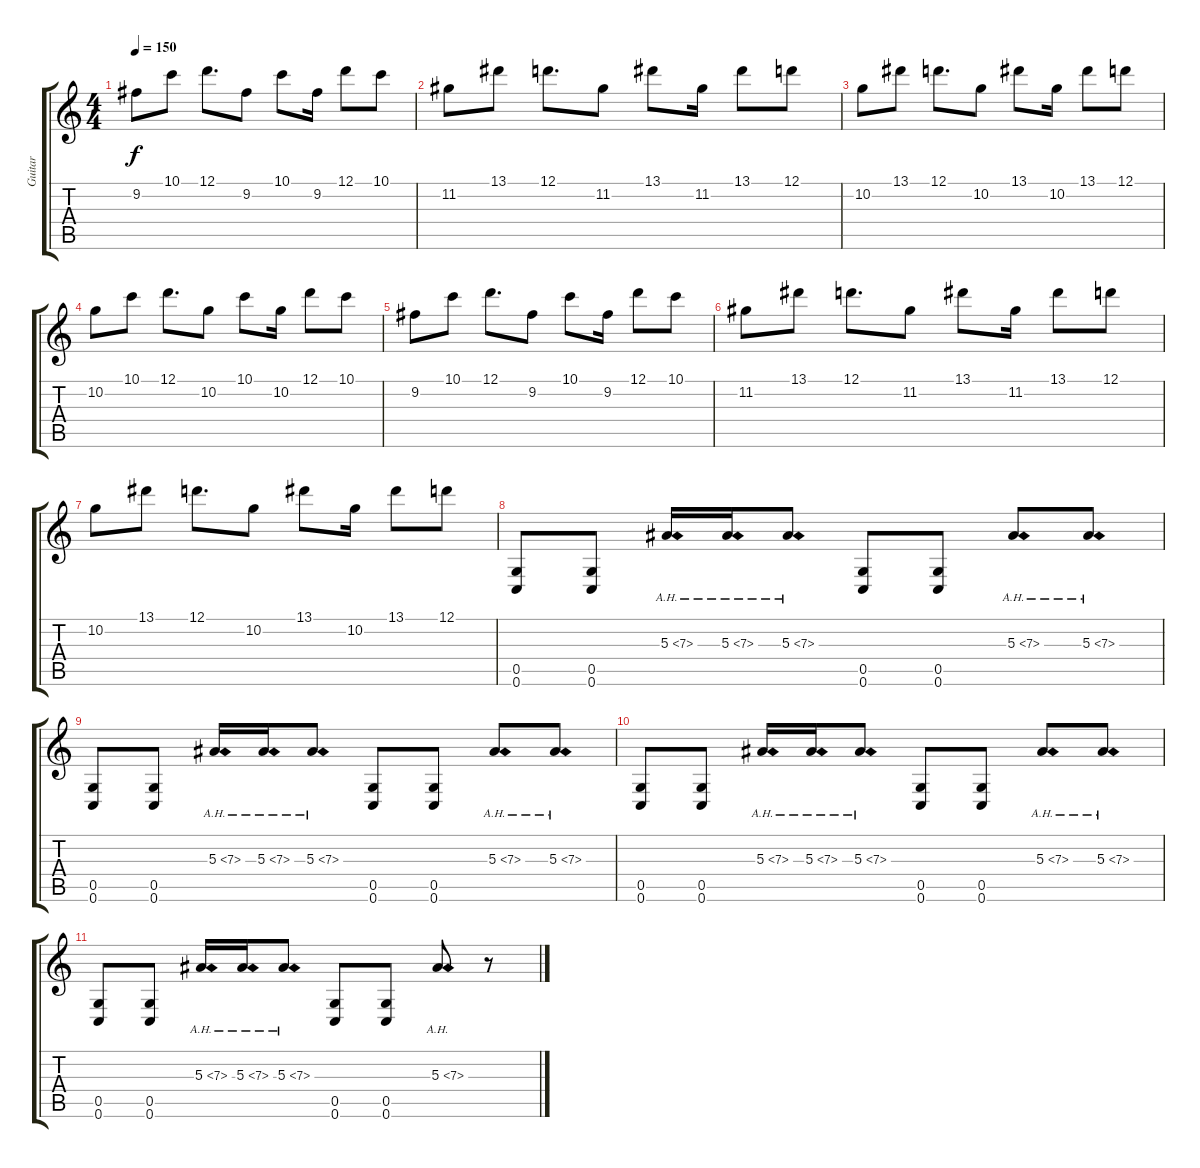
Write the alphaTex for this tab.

\track ("Guitar" "Guitar") {instrument distortionguitar}
\staff {score tabs}
\tuning (D4 A3 F3 C3 G2 C2) {hide}
\ts (4 4)
\tempo 150
\clef g2
\ks c
9.2.8{dy f instrument electricguitarclean} 10.1.8 12.1.8{d} 9.2.8 10.1.8 9.2.16 12.1.8 10.1.8 |
11.2.8 13.1.8 12.1.8{d} 11.2.8 13.1.8 11.2.16 13.1.8 12.1.8 |
10.2.8 13.1.8 12.1.8{d} 10.2.8 13.1.8 10.2.16 13.1.8 12.1.8 |
10.2.8{instrument electricguitarclean} 10.1.8 12.1.8{d} 10.2.8 10.1.8 10.2.16 12.1.8 10.1.8 |
9.2.8{instrument electricguitarclean} 10.1.8 12.1.8{d} 9.2.8 10.1.8 9.2.16 12.1.8 10.1.8 |
11.2.8 13.1.8 12.1.8{d} 11.2.8 13.1.8 11.2.16 13.1.8 12.1.8 |
10.2.8 13.1.8 12.1.8{d} 10.2.8 13.1.8 10.2.16 13.1.8 12.1.8 |
(0.5 0.6).8{instrument distortionguitar} (0.5 0.6).8 5.3{ah 2}.16 5.3{ah 2}.16 5.3{ah 2}.8 (0.5 0.6).8 (0.5 0.6).8 5.3{ah 2}.8 5.3{ah 2}.8 |
(0.5 0.6).8 (0.5 0.6).8 5.3{ah 2}.16 5.3{ah 2}.16 5.3{ah 2}.8 (0.5 0.6).8 (0.5 0.6).8 5.3{ah 2}.8 5.3{ah 2}.8 |
(0.5 0.6).8 (0.5 0.6).8 5.3{ah 2}.16 5.3{ah 2}.16 5.3{ah 2}.8 (0.5 0.6).8 (0.5 0.6).8 5.3{ah 2}.8 5.3{ah 2}.8 |
(0.5 0.6).8 (0.5 0.6).8 5.3{ah 2}.16 5.3{ah 2}.16 5.3{ah 2}.8 (0.5 0.6).8 (0.5 0.6).8 5.3{ah 2}.8 r.8
